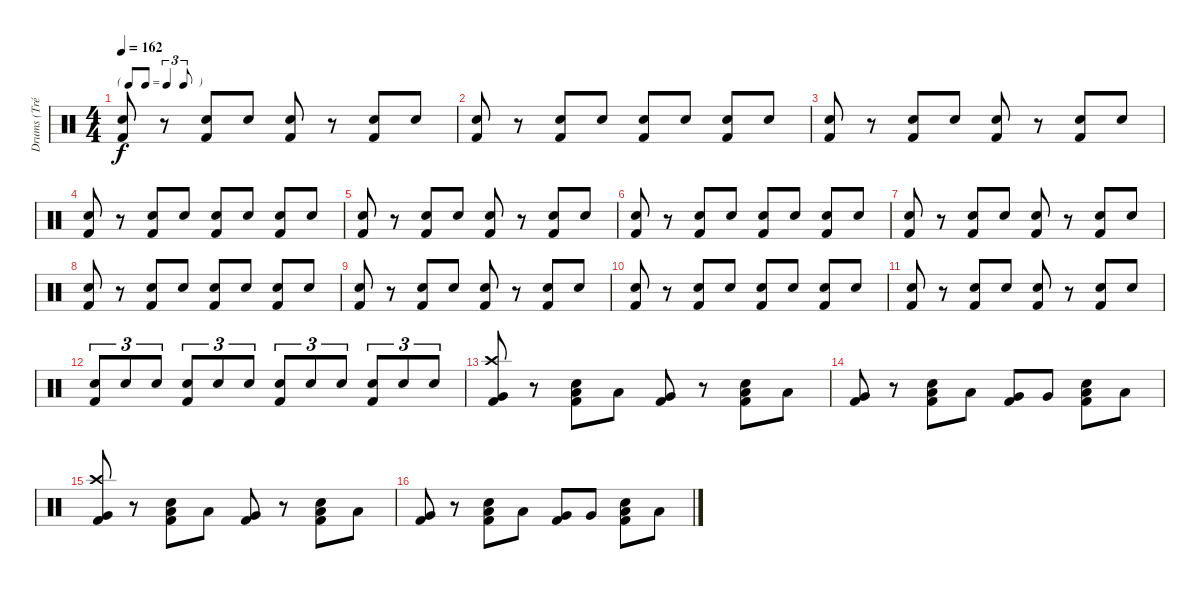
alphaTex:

\track ("Drums (Tré Cool)" "Drums (Tré") {instrument percussion}
\staff {score}
\articulation defaults
\ts (4 4)
\tf triplet8th
\tempo 162
\clef neutral
\ks c
("Electric Snare (hit)" "Kick (hit) 2").8{dy f} r.8 ("Electric Snare (hit)" "Kick (hit) 2").8 "Electric Snare (hit)".8 ("Electric Snare (hit)" "Kick (hit) 2").8 r.8 ("Electric Snare (hit)" "Kick (hit) 2").8 "Electric Snare (hit)".8 |
("Electric Snare (hit)" "Kick (hit) 2").8 r.8 ("Electric Snare (hit)" "Kick (hit) 2").8 "Electric Snare (hit)".8 ("Electric Snare (hit)" "Kick (hit) 2").8 "Electric Snare (hit)".8 ("Electric Snare (hit)" "Kick (hit) 2").8 "Electric Snare (hit)".8 |
("Electric Snare (hit)" "Kick (hit) 2").8 r.8 ("Electric Snare (hit)" "Kick (hit) 2").8 "Electric Snare (hit)".8 ("Electric Snare (hit)" "Kick (hit) 2").8 r.8 ("Electric Snare (hit)" "Kick (hit) 2").8 "Electric Snare (hit)".8 |
("Electric Snare (hit)" "Kick (hit) 2").8 r.8 ("Electric Snare (hit)" "Kick (hit) 2").8 "Electric Snare (hit)".8 ("Electric Snare (hit)" "Kick (hit) 2").8 "Electric Snare (hit)".8 ("Electric Snare (hit)" "Kick (hit) 2").8 "Electric Snare (hit)".8 |
("Electric Snare (hit)" "Kick (hit) 2").8 r.8 ("Electric Snare (hit)" "Kick (hit) 2").8 "Electric Snare (hit)".8 ("Electric Snare (hit)" "Kick (hit) 2").8 r.8 ("Electric Snare (hit)" "Kick (hit) 2").8 "Electric Snare (hit)".8 |
("Electric Snare (hit)" "Kick (hit) 2").8 r.8 ("Electric Snare (hit)" "Kick (hit) 2").8 "Electric Snare (hit)".8 ("Electric Snare (hit)" "Kick (hit) 2").8 "Electric Snare (hit)".8 ("Electric Snare (hit)" "Kick (hit) 2").8 "Electric Snare (hit)".8 |
("Electric Snare (hit)" "Kick (hit) 2").8 r.8 ("Electric Snare (hit)" "Kick (hit) 2").8 "Electric Snare (hit)".8 ("Electric Snare (hit)" "Kick (hit) 2").8 r.8 ("Electric Snare (hit)" "Kick (hit) 2").8 "Electric Snare (hit)".8 |
("Electric Snare (hit)" "Kick (hit) 2").8 r.8 ("Electric Snare (hit)" "Kick (hit) 2").8 "Electric Snare (hit)".8 ("Electric Snare (hit)" "Kick (hit) 2").8 "Electric Snare (hit)".8 ("Electric Snare (hit)" "Kick (hit) 2").8 "Electric Snare (hit)".8 |
("Electric Snare (hit)" "Kick (hit) 2").8 r.8 ("Electric Snare (hit)" "Kick (hit) 2").8 "Electric Snare (hit)".8 ("Electric Snare (hit)" "Kick (hit) 2").8 r.8 ("Electric Snare (hit)" "Kick (hit) 2").8 "Electric Snare (hit)".8 |
("Electric Snare (hit)" "Kick (hit) 2").8 r.8 ("Electric Snare (hit)" "Kick (hit) 2").8 "Electric Snare (hit)".8 ("Electric Snare (hit)" "Kick (hit) 2").8 "Electric Snare (hit)".8 ("Electric Snare (hit)" "Kick (hit) 2").8 "Electric Snare (hit)".8 |
("Electric Snare (hit)" "Kick (hit) 2").8 r.8 ("Electric Snare (hit)" "Kick (hit) 2").8 "Electric Snare (hit)".8 ("Electric Snare (hit)" "Kick (hit) 2").8 r.8 ("Electric Snare (hit)" "Kick (hit) 2").8 "Electric Snare (hit)".8 |
("Electric Snare (hit)" "Kick (hit) 2").8{tu (3 2)} "Electric Snare (hit)".8{tu (3 2)} "Electric Snare (hit)".8{tu (3 2)} ("Electric Snare (hit)" "Kick (hit) 2").8{tu (3 2)} "Electric Snare (hit)".8{tu (3 2)} "Electric Snare (hit)".8{tu (3 2)} ("Electric Snare (hit)" "Kick (hit) 2").8{tu (3 2)} "Electric Snare (hit)".8{tu (3 2)} "Electric Snare (hit)".8{tu (3 2)} ("Electric Snare (hit)" "Kick (hit) 2").8{tu (3 2)} "Electric Snare (hit)".8{tu (3 2)} "Electric Snare (hit)".8{tu (3 2)} |
("Crash high (hit)" "Very Low Tom (hit)" "Kick (hit) 2").8 r.8 ("Electric Snare (hit)" "Low Tom (hit)" "Kick (hit) 2").8 "Low Tom (hit)".8 ("Very Low Tom (hit)" "Kick (hit) 2").8 r.8 ("Electric Snare (hit)" "Low Tom (hit)" "Kick (hit) 2").8 "Low Tom (hit)".8 |
("Very Low Tom (hit)" "Kick (hit) 2").8 r.8 ("Electric Snare (hit)" "Low Tom (hit)" "Kick (hit) 2").8 "Low Tom (hit)".8 ("Very Low Tom (hit)" "Kick (hit) 2").8 "Very Low Tom (hit)".8 ("Electric Snare (hit)" "Low Tom (hit)" "Kick (hit) 2").8 "Low Tom (hit)".8 |
("Crash high (hit)" "Very Low Tom (hit)" "Kick (hit) 2").8 r.8 ("Electric Snare (hit)" "Low Tom (hit)" "Kick (hit) 2").8 "Low Tom (hit)".8 ("Very Low Tom (hit)" "Kick (hit) 2").8 r.8 ("Electric Snare (hit)" "Low Tom (hit)" "Kick (hit) 2").8 "Low Tom (hit)".8 |
("Very Low Tom (hit)" "Kick (hit) 2").8 r.8 ("Electric Snare (hit)" "Low Tom (hit)" "Kick (hit) 2").8 "Low Tom (hit)".8 ("Very Low Tom (hit)" "Kick (hit) 2").8 "Very Low Tom (hit)".8 ("Electric Snare (hit)" "Low Tom (hit)" "Kick (hit) 2").8 "Low Tom (hit)".8
